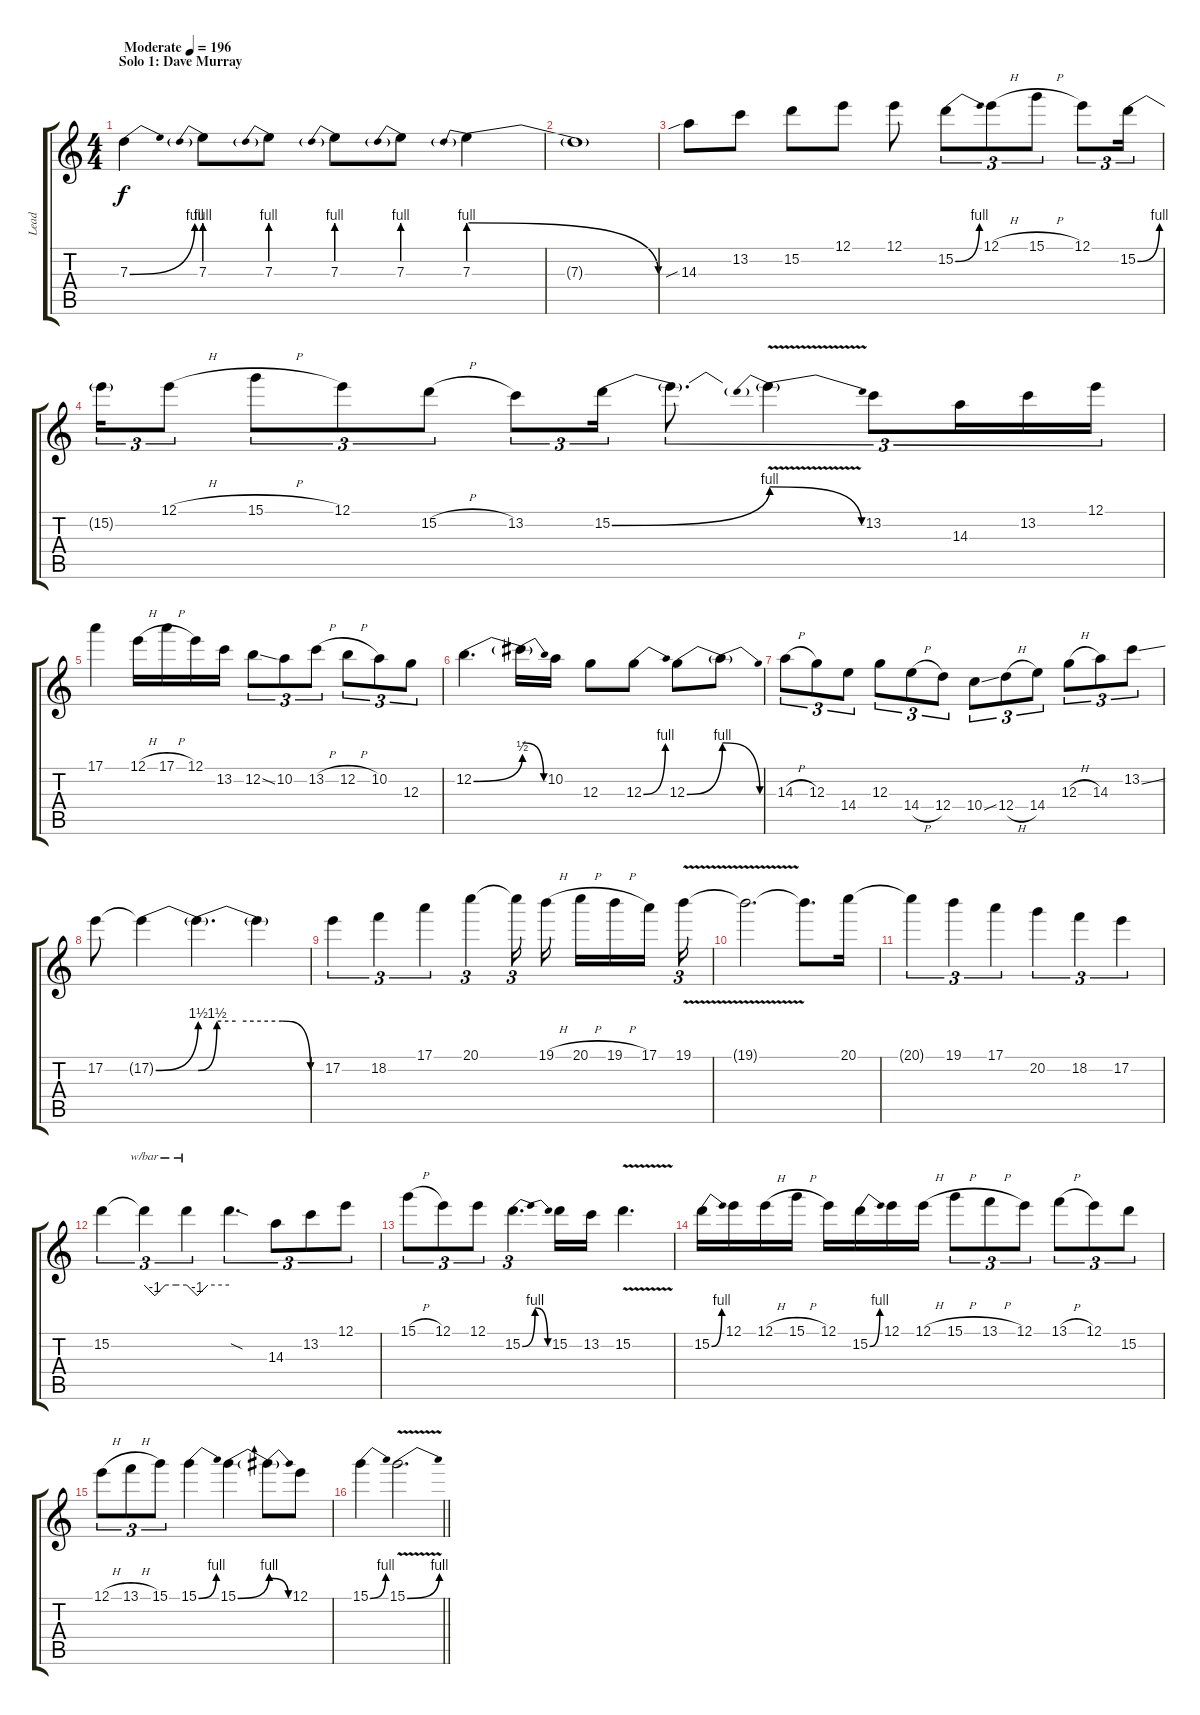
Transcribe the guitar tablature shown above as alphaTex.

\track ("Lead" "Lead") {instrument distortionguitar}
\staff {score tabs}
\tuning (E4 B3 G3 D3 A2 E2) {hide}
\ts (4 4)
\section ("" "Solo 1: Dave Murray")
\tempo (196 "Moderate")
\clef g2
\ks aminor
7.3{be (bend 0 0 60 4)}.4{dy f instrument distortionguitar} 7.3{be (prebend 0 4 60 4)}.8 7.3{be (prebend 0 4 60 4)}.8 7.3{be (prebend 0 4 60 4)}.8 7.3{be (prebend 0 4 60 4)}.8 7.3{be (prebendrelease 0 4 60 0)}.4 |
7.3{t}.1 |
14.3{sib}.8 13.2.8 15.2.8 12.1.8 12.1.8 15.2{be (bend 0 0 60 4)}.8{tu (3 2)} 12.1{h}.8{tu (3 2)} 15.1{h}.8{tu (3 2)} 12.1.8{tu (3 2)} 15.2{be (bend 0 0 60 4)}.16{tu (3 2)} |
15.2{t}.16{tu (3 2)} 12.1{h}.8{tu (3 2)} 15.1{h}.8{tu (3 2)} 12.1.8{tu (3 2)} 15.2{h}.8{tu (3 2)} 13.2.8{tu (3 2)} 15.2{be (bend 0 0 60 4)}.16{tu (3 2)} 15.2{t}.8{d tu (3 2)} 15.2{be (prebendrelease 0 4 60 0) v t}.4{tu (3 2)} 13.2.8{tu (3 2)} 14.3.16{tu (3 2)} 13.2.16{tu (3 2)} 12.1.16{tu (3 2)} |
17.1.4 12.1{h}.16 17.1{h}.16 12.1.16 13.2.16 12.2{ss}.8{tu (3 2)} 10.2.8{tu (3 2)} 13.2{h}.8{tu (3 2)} 12.2{h}.8{tu (3 2)} 10.2.8{tu (3 2)} 12.3.8{tu (3 2)} |
12.2{be (bend 0 0 60 2)}.4{d} 12.2{be (release 0 4 60 0) t}.16 10.2.16 12.3.8 12.3{be (bend 0 0 60 4)}.8 12.3{be (bend 0 0 60 4)}.8 12.3{be (release 0 4 60 0) t}.8 |
14.3{h}.8{tu (3 2)} 12.3.8{tu (3 2)} 14.4.8{tu (3 2)} 12.3.8{tu (3 2)} 14.4{h}.8{tu (3 2)} 12.4.8{tu (3 2)} 10.4{ss}.8{tu (3 2)} 12.4{h}.8{tu (3 2)} 14.4.8{tu (3 2)} 12.3{h}.8{tu (3 2)} 14.3.8{tu (3 2)} 13.2{ss}.8{tu (3 2)} |
17.2.8 17.2{be (bend 0 0 60 6) t}.4 17.2{be (custom 0 0 10 6 20 6 45 6 60 0) t}.4{d} 17.2{t}.4 |
17.2.4{tu (3 2)} 18.2.4{tu (3 2)} 17.1.4{tu (3 2)} 20.1.4{tu (3 2)} 20.1{t}.16{tu (3 2)} 19.1{h}.16 20.1{h}.16 19.1{h}.16 17.1.16{beam splitsecondary} 19.1{v}.16{tu (3 2)} |
19.1{t}.2{d} 19.1{t}.8{d} 20.1.16 |
20.1{t}.4{tu (3 2)} 19.1.4{tu (3 2)} 17.1.4{tu (3 2)} 20.2.4{tu (3 2)} 18.2.4{tu (3 2)} 17.2.4{tu (3 2)} |
15.2.4{tu (3 2)} 15.2{t}.4{tu (3 2) tbe (custom default 0 0 15 -4 30 0 45 0 60 0)} 15.2{t}.4{tu (3 2) tbe (custom default 0 0 15 -4 30 0 60 0)} 15.2{sod t}.4{d tu (3 2)} 14.3.8{tu (3 2)} 13.2.8{tu (3 2)} 12.1.8{tu (3 2)} |
15.1{h}.8{tu (3 2)} 12.1.8{tu (3 2)} 12.1.8{tu (3 2)} 15.2{be (bendrelease 0 0 15 4 45 4 60 0)}.4{d tu (3 2)} 15.2.16 13.2.16 15.2{v}.4{d} |
15.2{be (bend 0 0 60 4)}.16 12.1.16 12.1{h}.16 15.1{h}.16 12.1.16 15.2{be (bend 0 0 60 4)}.16 12.1.16 12.1{h}.16 15.1{h}.8{tu (3 2)} 13.1{h}.8{tu (3 2)} 12.1.8{tu (3 2)} 13.1{h}.8{tu (3 2)} 12.1.8{tu (3 2)} 15.2.8{tu (3 2)} |
12.1{h}.8{tu (3 2)} 13.1{h}.8{tu (3 2)} 15.1.8{tu (3 2)} 15.1{be (bend 0 0 60 4)}.4 15.1{be (bend 0 0 60 4)}.4 15.1{be (release 0 3 60 0) t}.8 12.1.8 |
\barLineRight lightlight
15.1{be (bend 0 0 60 4)}.4 15.1{be (bend 0 0 60 4) v}.2{d}
